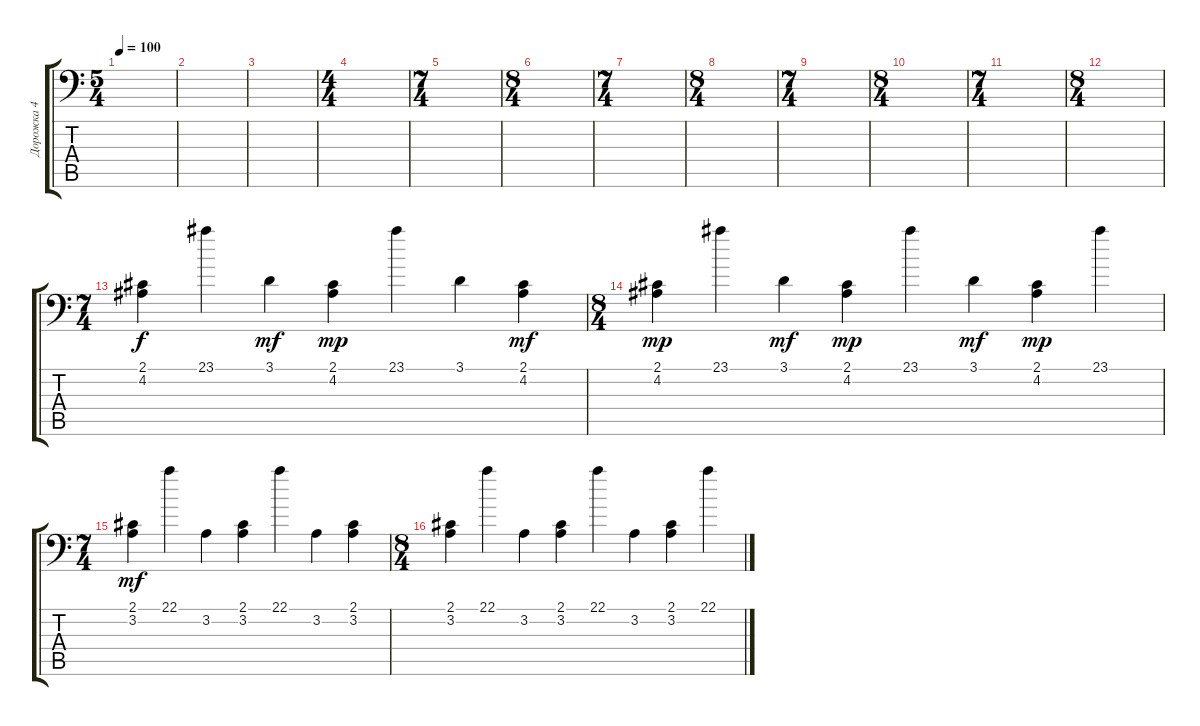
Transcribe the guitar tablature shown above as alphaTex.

\track ("Дорожка 4" "Дорожка 4") {instrument lead1square}
\staff {score tabs}
\tuning (B3 Gb3 D3 A2 E2 A1) {hide}
\ts (5 4)
\tempo 100
\clef f4
\ks c
|
|
|
\ts (4 4)
|
\ts (7 4)
|
\ts (8 4)
|
\ts (7 4)
|
\ts (8 4)
|
\ts (7 4)
|
\ts (8 4)
|
\ts (7 4)
|
\ts (8 4)
|
\ts (7 4)
(2.1 4.2).4 23.1.4 3.1.4{dy mf} (2.1 4.2).4{dy mp} 23.1.4 3.1.4 (2.1 4.2).4{dy mf} |
\ts (8 4)
(2.1 4.2).4{dy mp} 23.1.4 3.1.4{dy mf} (2.1 4.2).4{dy mp} 23.1.4 3.1.4{dy mf} (2.1 4.2).4{dy mp} 23.1.4 |
\ts (7 4)
(2.1 3.2).4{dy mf} 22.1.4 3.2.4 (2.1 3.2).4 22.1.4 3.2.4 (2.1 3.2).4 |
\ts (8 4)
(2.1 3.2).4 22.1.4 3.2.4 (2.1 3.2).4 22.1.4 3.2.4 (2.1 3.2).4 22.1.4
